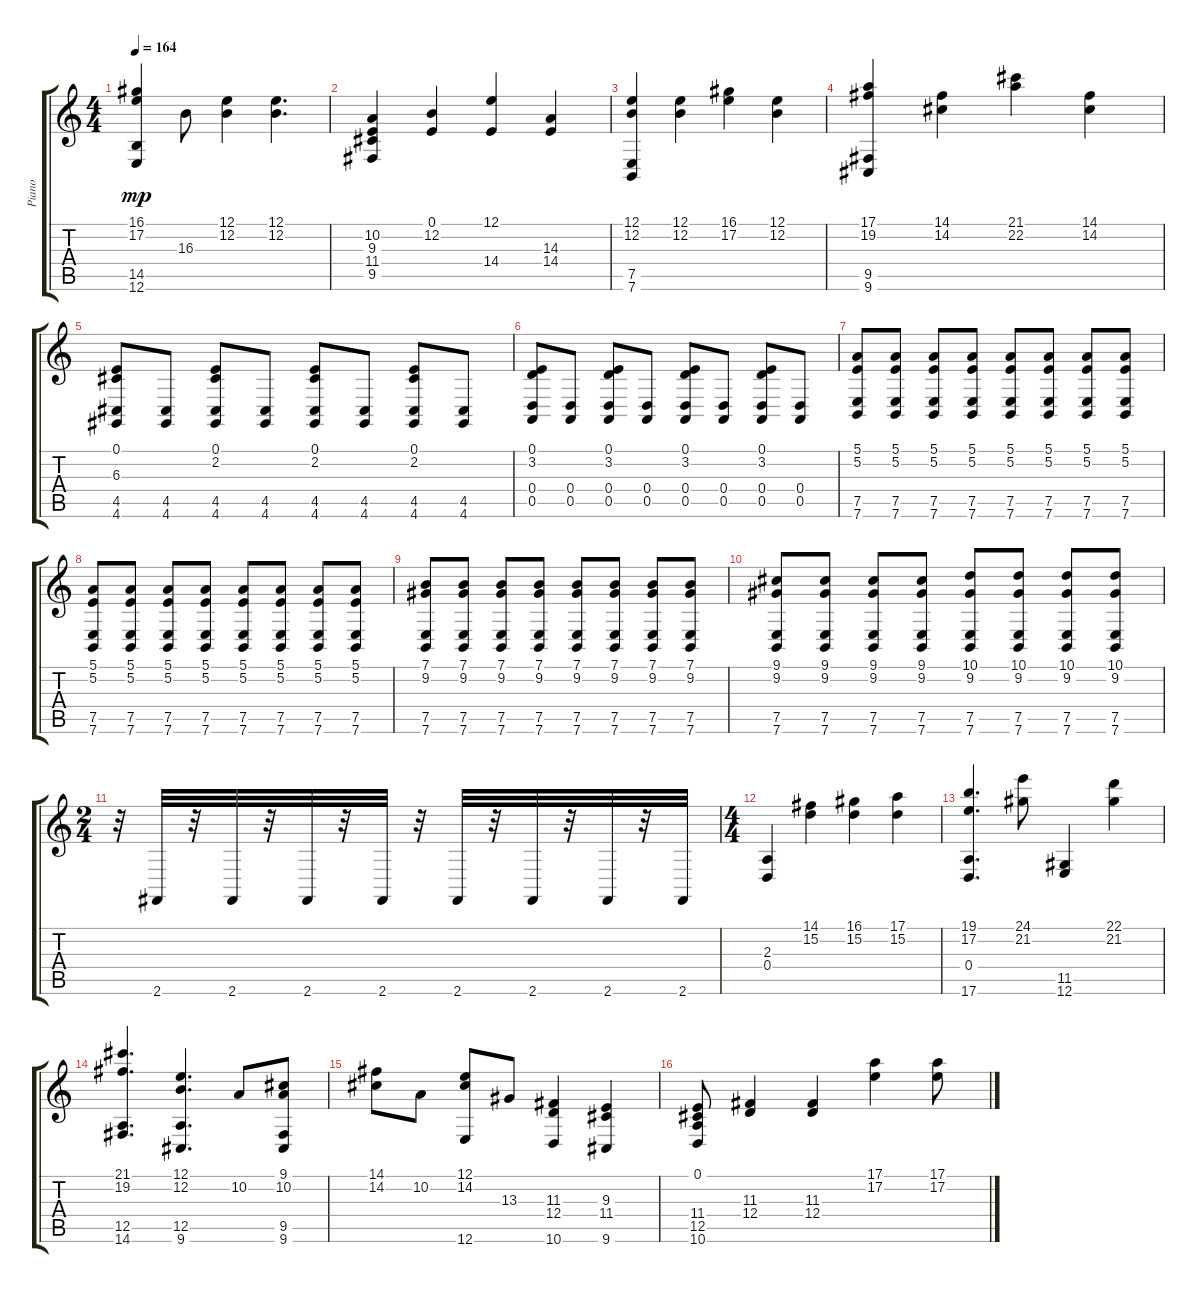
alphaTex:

\track ("Piano" "Piano") {instrument acousticgrandpiano}
\staff {score tabs}
\tuning (E4 B3 G3 D3 A2 E2) {hide}
\ts (4 4)
\tempo 164
\clef g2
\ks c
(16.1 17.2 14.5 12.6).4{dy mp} 16.3.8 (12.1 12.2).4 (12.1 12.2).4{d} |
(10.2 9.3 11.4 9.5).4 (0.1 12.2).4 (12.1 14.4).4 (14.3 14.4).4 |
(12.1 12.2 7.5 7.6).4 (12.1 12.2).4 (16.1 17.2).4 (12.1 12.2).4 |
(17.1 19.2 9.5 9.6).4 (14.1 14.2).4 (21.1 22.2).4 (14.1 14.2).4 |
(0.1 6.3 4.5 4.6).8 (4.5 4.6).8 (0.1 2.2 4.5 4.6).8 (4.5 4.6).8 (0.1 2.2 4.5 4.6).8 (4.5 4.6).8 (0.1 2.2 4.5 4.6).8 (4.5 4.6).8 |
(0.1 3.2 0.4 0.5).8 (0.4 0.5).8 (0.1 3.2 0.4 0.5).8 (0.4 0.5).8 (0.1 3.2 0.4 0.5).8 (0.4 0.5).8 (0.1 3.2 0.4 0.5).8 (0.4 0.5).8 |
(5.1 5.2 7.5 7.6).8 (5.1 5.2 7.5 7.6).8 (5.1 5.2 7.5 7.6).8 (5.1 5.2 7.5 7.6).8 (5.1 5.2 7.5 7.6).8 (5.1 5.2 7.5 7.6).8 (5.1 5.2 7.5 7.6).8 (5.1 5.2 7.5 7.6).8 |
(5.1 5.2 7.5 7.6).8 (5.1 5.2 7.5 7.6).8 (5.1 5.2 7.5 7.6).8 (5.1 5.2 7.5 7.6).8 (5.1 5.2 7.5 7.6).8 (5.1 5.2 7.5 7.6).8 (5.1 5.2 7.5 7.6).8 (5.1 5.2 7.5 7.6).8 |
(7.1 9.2 7.5 7.6).8 (7.1 9.2 7.5 7.6).8 (7.1 9.2 7.5 7.6).8 (7.1 9.2 7.5 7.6).8 (7.1 9.2 7.5 7.6).8 (7.1 9.2 7.5 7.6).8 (7.1 9.2 7.5 7.6).8 (7.1 9.2 7.5 7.6).8 |
(9.1 9.2 7.5 7.6).8 (9.1 9.2 7.5 7.6).8 (9.1 9.2 7.5 7.6).8 (9.1 9.2 7.5 7.6).8 (10.1 9.2 7.5 7.6).8 (10.1 9.2 7.5 7.6).8 (10.1 9.2 7.5 7.6).8 (10.1 9.2 7.5 7.6).8 |
\ts (2 4)
r.32 2.6.32 r.32 2.6.32 r.32 2.6.32 r.32 2.6.32 r.32 2.6.32 r.32 2.6.32 r.32 2.6.32 r.32 2.6.32 |
\ts (4 4)
(2.3 0.4).4 (14.1 15.2).4 (16.1 15.2).4 (17.1 15.2).4 |
(19.1 17.2 0.4 17.6).4{d} (24.1 21.2).8 (11.5 12.6).4 (22.1 21.2).4 |
(21.1 19.2 12.5 14.6).4{d} (12.1 12.2 12.5 9.6).4{d} 10.2.8 (9.1 10.2 9.5 9.6).8 |
(14.1 14.2).8 10.2.8 (12.1 14.2 12.6).8 13.3.8 (11.3 12.4 10.6).4 (9.3 11.4 9.6).4 |
(0.1 11.4 12.5 10.6).8 (11.3 12.4).4 (11.3 12.4).4 (17.1 17.2).4 (17.1 17.2).8
